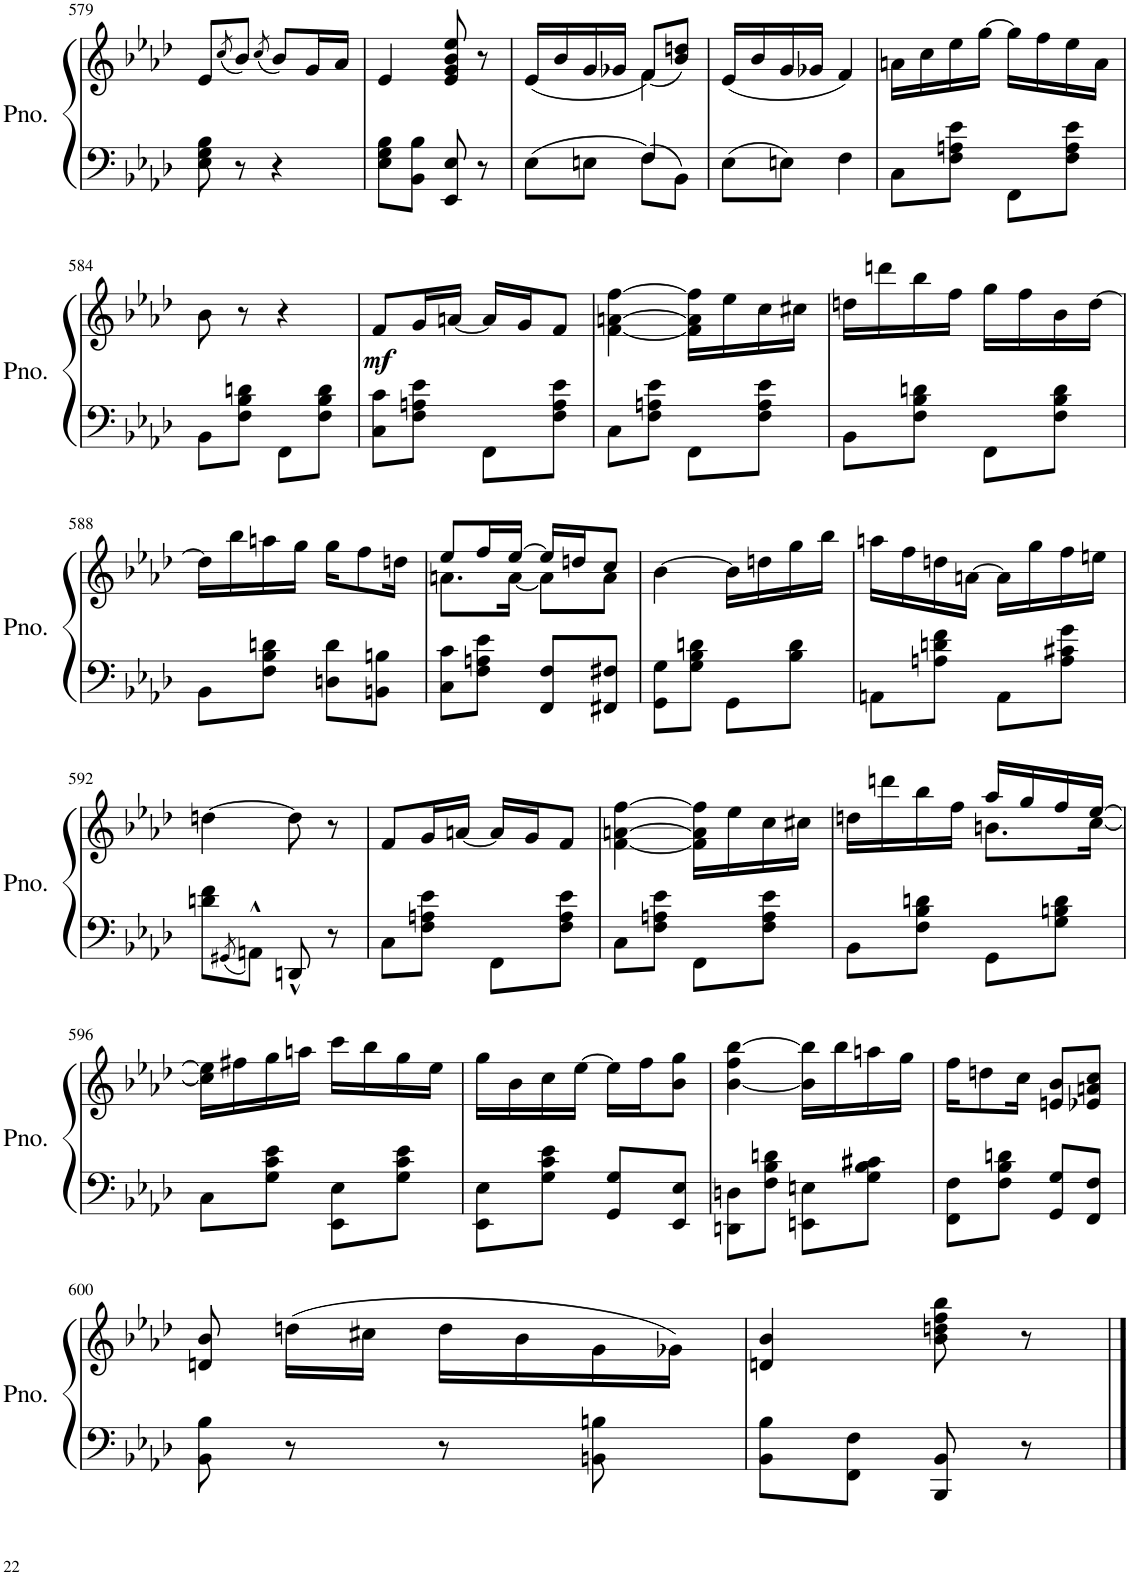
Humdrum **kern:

**kern	**kern	**dynam
*part1	*part1	*part1
*staff2	*staff1	*staff1/2
*I"Piano	*	*
*I'Pno.	*	*
!!LO:PB:g=z
*clefF4	*clefG2	*
*k[b-e-a-d-]	*k[b-e-a-d-]	*
*M2/4	*M2/4	*
=579	=579	=579
8E-\ 8G\ 8B-\	8e-/L	.
.	(8qcc/	.
8r	8b-/J)	.
.	(8qcc/	.
4r	8b-/L)	.
.	16g/L	.
.	16a-/JJ	.
=580	=580	=580
8E-\ 8G\ 8B-\L	4e-/	.
8BB-\ 8B-\J	.	.
8EE-/ 8E-/	8e-/ 8g/ 8b-/ 8ee-/	.
8r	8r	.
=581	=581	=581
*^	*^	*
8E-\L	4ryy	(<16e-/LL	4ryy	.
.	.	16b-/	.	.
8En\J	.	16g/	.	.
.	.	16g-X/JJ	.	.
8F\L	4F/	(<8f/L)	4f\	.
8BB-\J	.	8b-/ 8ddn/J)	.	.
*v	*v	*	*	*
*	*v	*v	*
=582	=582	=582
8E-\L	(16e-/LL	.
.	16b-/	.
8En\J	16g/	.
.	16g-X/JJ	.
4F\	4f/)	.
=583	=583	=583
8C\L	16an\LL	.
.	16cc\	.
8F\ 8An\ 8e-\J	16ee-\	.
.	[16gg\JJ	.
8FF\L	16gg\LL]	.
.	16ff\	.
8F\ 8A\ 8e-\J	16ee-\	.
.	16a\JJ	.
!!LO:LB:g=z
=584	=584	=584
8BB-\L	8b-\	.
8F\ 8B-\ 8dn\J	8r	.
8FF\L	4r	.
8F\ 8B-\ 8d\J	.	.
=585	=585	=585
!	!	!LO:DY:b
8C\ 8c\L	8f/L	mf
8F\ 8An\ 8e-\J	16g/L	.
.	[16an/JJ	.
8FF\L	16a/LL]	.
.	16g/J	.
8F\ 8A\ 8e-\J	8f/J	.
=586	=586	=586
8C\L	[4f\ [>4an\ [4ff\	.
8F\ 8An\ 8e-\J	.	.
8FF\L	16f\] 16a\] 16ff\]LL	.
.	16ee-\	.
8F\ 8A\ 8e-\J	16cc\	.
.	16cc#X\JJ	.
=587	=587	=587
8BB-\L	16ddn\LL	.
.	16dddn\	.
8F\ 8B-\ 8dn\J	16bb-\	.
.	16ff\JJ	.
8FF\L	16gg\LL	.
.	16ff\	.
8F\ 8B-\ 8d\J	16b-\	.
.	[16dd\JJ	.
!!LO:LB:g=z
=588	=588	=588
8BB-\L	16dd\LL]	.
.	16bb-\	.
8F\ 8B-\ 8dn\J	16aan\	.
.	16gg\JJ	.
8Dn\ 8d\L	16gg\KL	.
.	8ff\	.
8BBn\ 8Bn\J	.	.
.	16ddn\Jk	.
=589	=589	=589
*	*^	*
8C\ 8c\L	8ee-/L	8.an\L	.
8F\ 8An\ 8e-\J	16ff/L	.	.
.	[16ee-/JJ	[16a\Jk	.
8FF/ 8F/L	16ee-/LL]	8a\L]	.
.	16ddn/J	.	.
8FF#X/ 8F#X/J	8cc/J	8a\J	.
*	*v	*v	*
=590	=590	=590
8GG\ 8G\L	[4b-\	.
8G\ 8B-\ 8dn\J	.	.
8GG\L	16b-\LL]	.
.	16ddn\	.
8B-\ 8d\J	16gg\	.
.	16bb-\JJ	.
=591	=591	=591
8AAn\L	16aan\LL	.
.	16ff\	.
8An\ 8dn\ 8f\J	16ddn\	.
.	[16an\JJ	.
8AA\L	16a\LL]	.
.	16gg\	.
8A\ 8c#X\ 8g\J	16ff\	.
.	16een\JJ	.
!!LO:LB:g=z
=592	=592	=592
8dn\ 8f\L	[4ddn\	.
8qGG#X/	.	.
8AAn^^\J	.	.
8DDn^^/	8dd\]	.
8r	8r	.
=593	=593	=593
8C\L	8f/L	.
8F\ 8An\ 8e-\J	16g/L	.
.	[16an/JJ	.
8FF\L	16a/LL]	.
.	16g/J	.
8F\ 8A\ 8e-\J	8f/J	.
=594	=594	=594
8C\L	[4f\ [>4an\ [4ff\	.
8F\ 8An\ 8e-\J	.	.
8FF\L	16f\] 16a\] 16ff\]LL	.
.	16ee-\	.
8F\ 8A\ 8e-\J	16cc\	.
.	16cc#X\JJ	.
=595	=595	=595
*	*^	*
8BB-\L	16ddn\LL	4ryy	.
.	16dddn\	.	.
8F\ 8B-\ 8dn\J	16bb-\	.	.
.	16ff\JJ	.	.
8GG\L	16aa-/LL	8.bn\L	.
.	16gg/	.	.
8G\ 8Bn\ 8d\J	16ff/	.	.
.	[16ee-/JJ	[16cc\Jk	.
*	*v	*v	*
!!LO:LB:g=z
=596	=596	=596
8C\L	16cc\] 16ee-\]LL	.
.	16ff#X\	.
8G\ 8c\ 8e-\J	16gg\	.
.	16aan\JJ	.
8EE-\ 8E-\L	16ccc\LL	.
.	16bb-\	.
8G\ 8c\ 8e-\J	16gg\	.
.	16ee-\JJ	.
=597	=597	=597
8EE-\ 8E-\L	16gg\LL	.
.	16b-\	.
8G\ 8c\ 8e-\J	16cc\	.
.	[16ee-\JJ	.
8GG/ 8G/L	16ee-\LL]	.
.	16ff\J	.
8EE-/ 8E-/J	8b-\ 8gg\J	.
=598	=598	=598
8DDn\ 8Dn\L	[4b-\ 4ff\ [4bb-\	.
8F\ 8B-\ 8dn\J	.	.
8EEn\ 8En\L	16b-\] 16bb-\]LL	.
.	16bb-\	.
8G\ 8B-\ 8c#X\J	16aan\	.
.	16gg\JJ	.
=599	=599	=599
8FF\ 8F\L	16ff\KL	.
.	8ddn\	.
8F\ 8B-\ 8dn\J	.	.
.	16cc\Jk	.
8GG/ 8G/L	8en/ 8b-/L	.
8FF/ 8F/J	8e-X/ 8an/ 8cc/J	.
!!LO:LB:g=z
=600	=600	=600
8BB-\ 8B-\	8dn/ 8b-/	.
8r	(16ddn\LL	.
.	16cc#X\JJ	.
8r	16dd\LL	.
.	16b-\	.
8BBn\ 8Bn\	16g\	.
.	16g-X\JJ)	.
=601	=601	=601
8BB-\ 8B-\L	4dn/ 4b-/	.
8FF\ 8F\J	.	.
8BBB-/ 8BB-/	8b-\ 8ddn\ 8ff\ 8bb-\	.
8r	8r	.
==	==	==
*-	*-	*-
